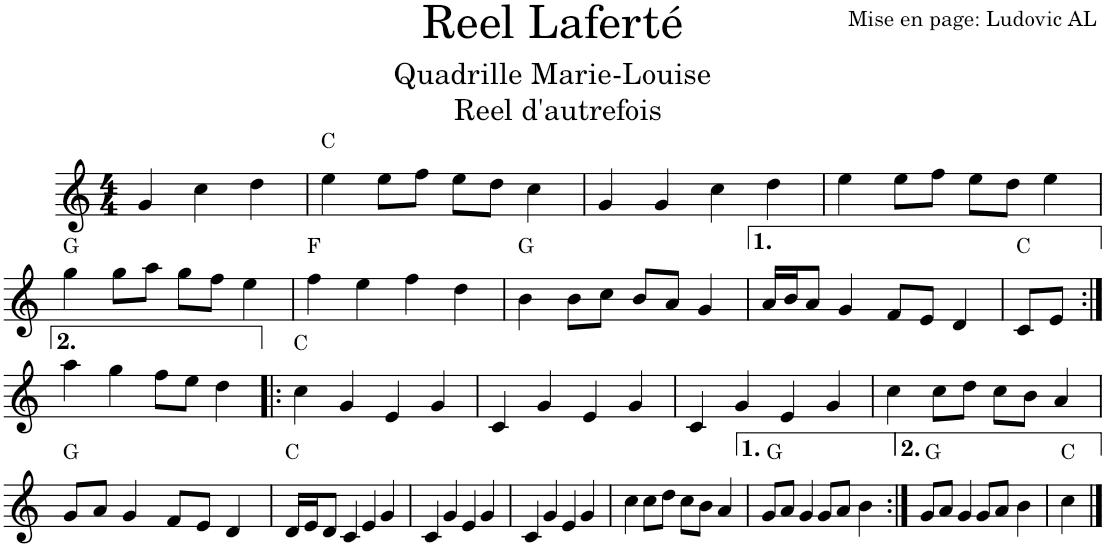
**kern	**harte
*part1	*part1
*staff1	*
*I"Voice	*
*I'V	*
*clefG2	*
*k[]	*
*M4/4	*
=1	=1
4g/	.
4cc\	.
4dd\	.
=2	=2
4ee\	C:maj
8ee\L	.
8ff\J	.
8ee\L	.
8dd\J	.
4cc\	.
=3	=3
4g/	.
4g/	.
4cc\	.
4dd\	.
=4	=4
4ee\	.
8ee\L	.
8ff\J	.
8ee\L	.
8dd\J	.
4ee\	.
!!LO:LB:g=z
=5	=5
4gg\	G:maj
8gg\L	.
8aa\J	.
8gg\L	.
8ff\J	.
4ee\	.
=6	=6
4ff\	F:maj
4ee\	.
4ff\	.
4dd\	.
=7	=7
4b\	G:maj
8b\L	.
8cc\J	.
8b/L	.
8a/J	.
4g/	.
=8	=8
16a/LL	.
16b/J	.
8a/J	.
4g/	.
8f/L	.
8e/J	.
4d/	.
=9	=9
8c/L	C:maj
8e/J	.
!!LO:LB:g=z
=10:|!	=10:|!
4aa\	.
4gg\	.
8ff\L	.
8ee\J	.
4dd\	.
=11!|:	=11!|:
4cc\	C:maj
4g/	.
4e/	.
4g/	.
=12	=12
4c/	.
4g/	.
4e/	.
4g/	.
=13	=13
4c/	.
4g/	.
4e/	.
4g/	.
=14	=14
4cc\	.
8cc\L	.
8dd\J	.
8cc\L	.
8b\J	.
4a/	.
!!LO:LB:g=z
=15	=15
8g/L	G:maj
8a/J	.
4g/	.
8f/L	.
8e/J	.
4d/	.
=16	=16
16d/LL	C:maj
16e/J	.
8d/J	.
4c/	.
4e/	.
4g/	.
=17	=17
4c/	.
4g/	.
4e/	.
4g/	.
=18	=18
4c/	.
4g/	.
4e/	.
4g/	.
=19	=19
4cc\	.
8cc\L	.
8dd\J	.
8cc\L	.
8b\J	.
4a/	.
=20	=20
8g/L	G:maj
8a/J	.
4g/	.
8g/L	.
8a/J	.
4b\	.
=21:|!	=21:|!
8g/L	G:maj
8a/J	.
4g/	.
8g/L	.
8a/J	.
4b\	.
=22	=22
4cc\	C:maj
==	==
*-	*-
